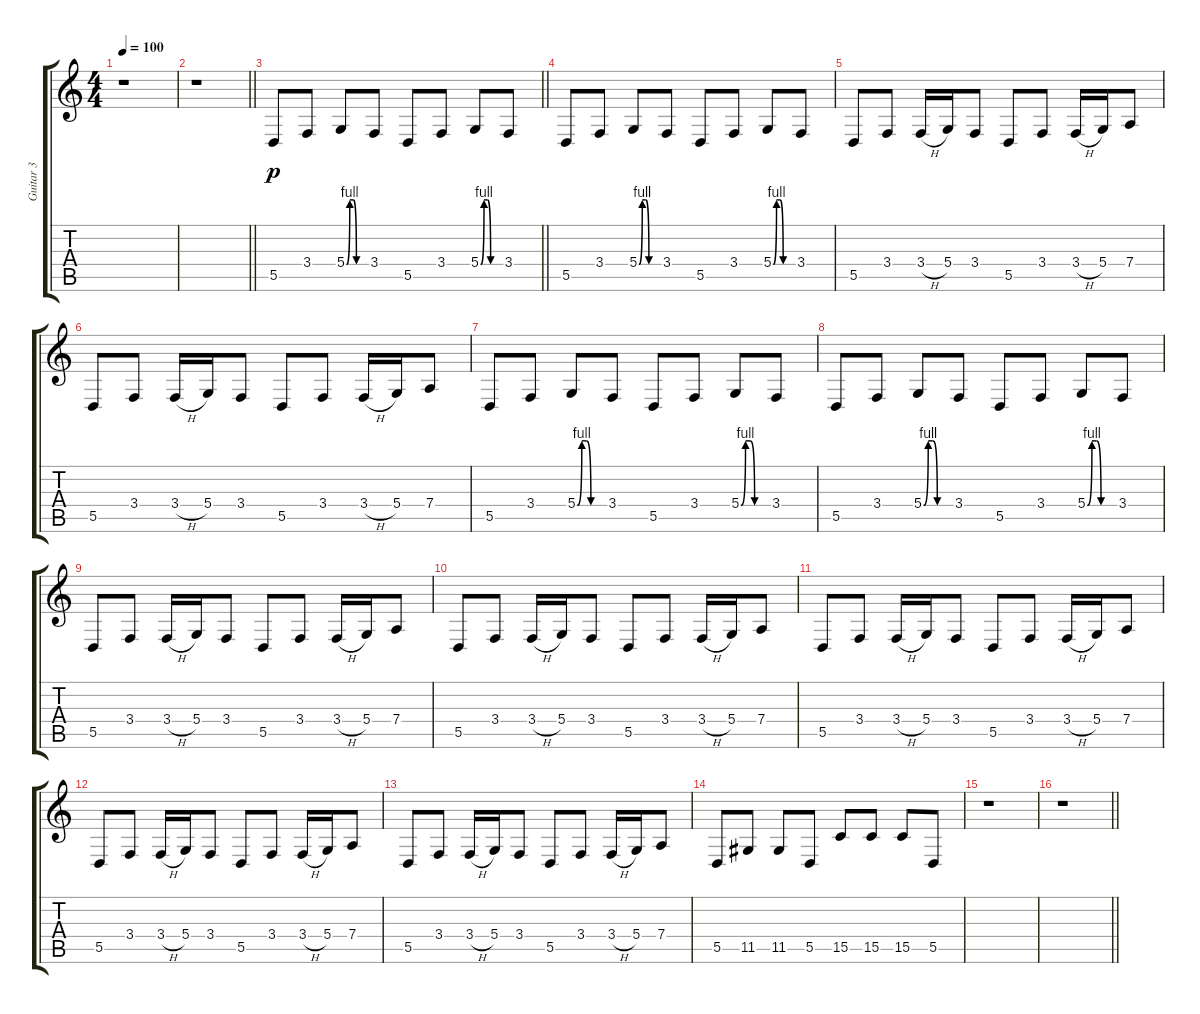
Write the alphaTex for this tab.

\track ("Guitar 3" "Guitar 3") {instrument lead2sawtooth}
\staff {score tabs}
\tuning (E4 B3 G3 D3 A2 E2) {hide}
\ts (4 4)
\tempo 100
\clef g2
\ks c
r.1{dy p} |
\barLineRight lightlight
r.1 |
\barLineRight lightlight
5.5.8 3.4.8 5.4{be (custom 0 0 10 4 20 4 30 0 60 0)}.8 3.4.8 5.5.8 3.4.8 5.4{be (custom 0 0 10 4 20 4 30 0 60 0)}.8 3.4.8 |
5.5.8 3.4.8 5.4{be (custom 0 0 10 4 20 4 30 0 60 0)}.8 3.4.8 5.5.8 3.4.8 5.4{be (custom 0 0 10 4 20 4 30 0 60 0)}.8 3.4.8 |
5.5.8 3.4.8 3.4{h}.16 5.4.16 3.4.8 5.5.8 3.4.8 3.4{h}.16 5.4.16 7.4.8 |
5.5.8 3.4.8 3.4{h}.16 5.4.16 3.4.8 5.5.8 3.4.8 3.4{h}.16 5.4.16 7.4.8 |
5.5.8 3.4.8 5.4{be (custom 0 0 10 4 20 4 30 0 60 0)}.8 3.4.8 5.5.8 3.4.8 5.4{be (custom 0 0 10 4 20 4 30 0 60 0)}.8 3.4.8 |
5.5.8 3.4.8 5.4{be (custom 0 0 10 4 20 4 30 0 60 0)}.8 3.4.8 5.5.8 3.4.8 5.4{be (custom 0 0 10 4 20 4 30 0 60 0)}.8 3.4.8 |
5.5.8 3.4.8 3.4{h}.16 5.4.16 3.4.8 5.5.8 3.4.8 3.4{h}.16 5.4.16 7.4.8 |
5.5.8 3.4.8 3.4{h}.16 5.4.16 3.4.8 5.5.8 3.4.8 3.4{h}.16 5.4.16 7.4.8 |
5.5.8 3.4.8 3.4{h}.16 5.4.16 3.4.8 5.5.8 3.4.8 3.4{h}.16 5.4.16 7.4.8 |
5.5.8 3.4.8 3.4{h}.16 5.4.16 3.4.8 5.5.8 3.4.8 3.4{h}.16 5.4.16 7.4.8 |
5.5.8 3.4.8 3.4{h}.16 5.4.16 3.4.8 5.5.8 3.4.8 3.4{h}.16 5.4.16 7.4.8 |
5.5.8 11.5.8 11.5.8 5.5.8 15.5.8 15.5.8 15.5.8 5.5.8 |
r.1 |
\barLineRight lightlight
r.1
